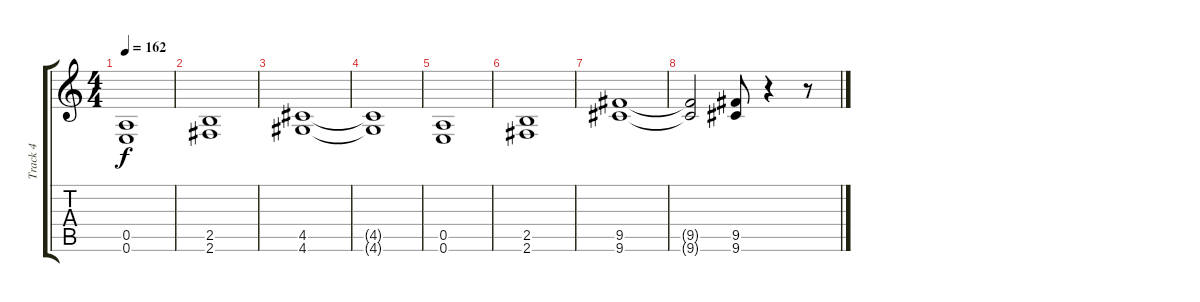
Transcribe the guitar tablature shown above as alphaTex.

\track ("Track 4" "Track 4") {instrument distortionguitar}
\staff {score tabs}
\tuning (E4 B3 G3 D3 A2 E2) {hide}
\ts (4 4)
\tempo 162
\clef g2
\ks c
(0.5 0.6).1{dy f} |
(2.5 2.6).1 |
(4.5 4.6).1 |
(4.5{t} 4.6{t}).1 |
(0.5 0.6).1 |
(2.5 2.6).1 |
(9.5 9.6).1 |
(9.5{t} 9.6{t}).2 (9.5 9.6).8 r.4 r.8
